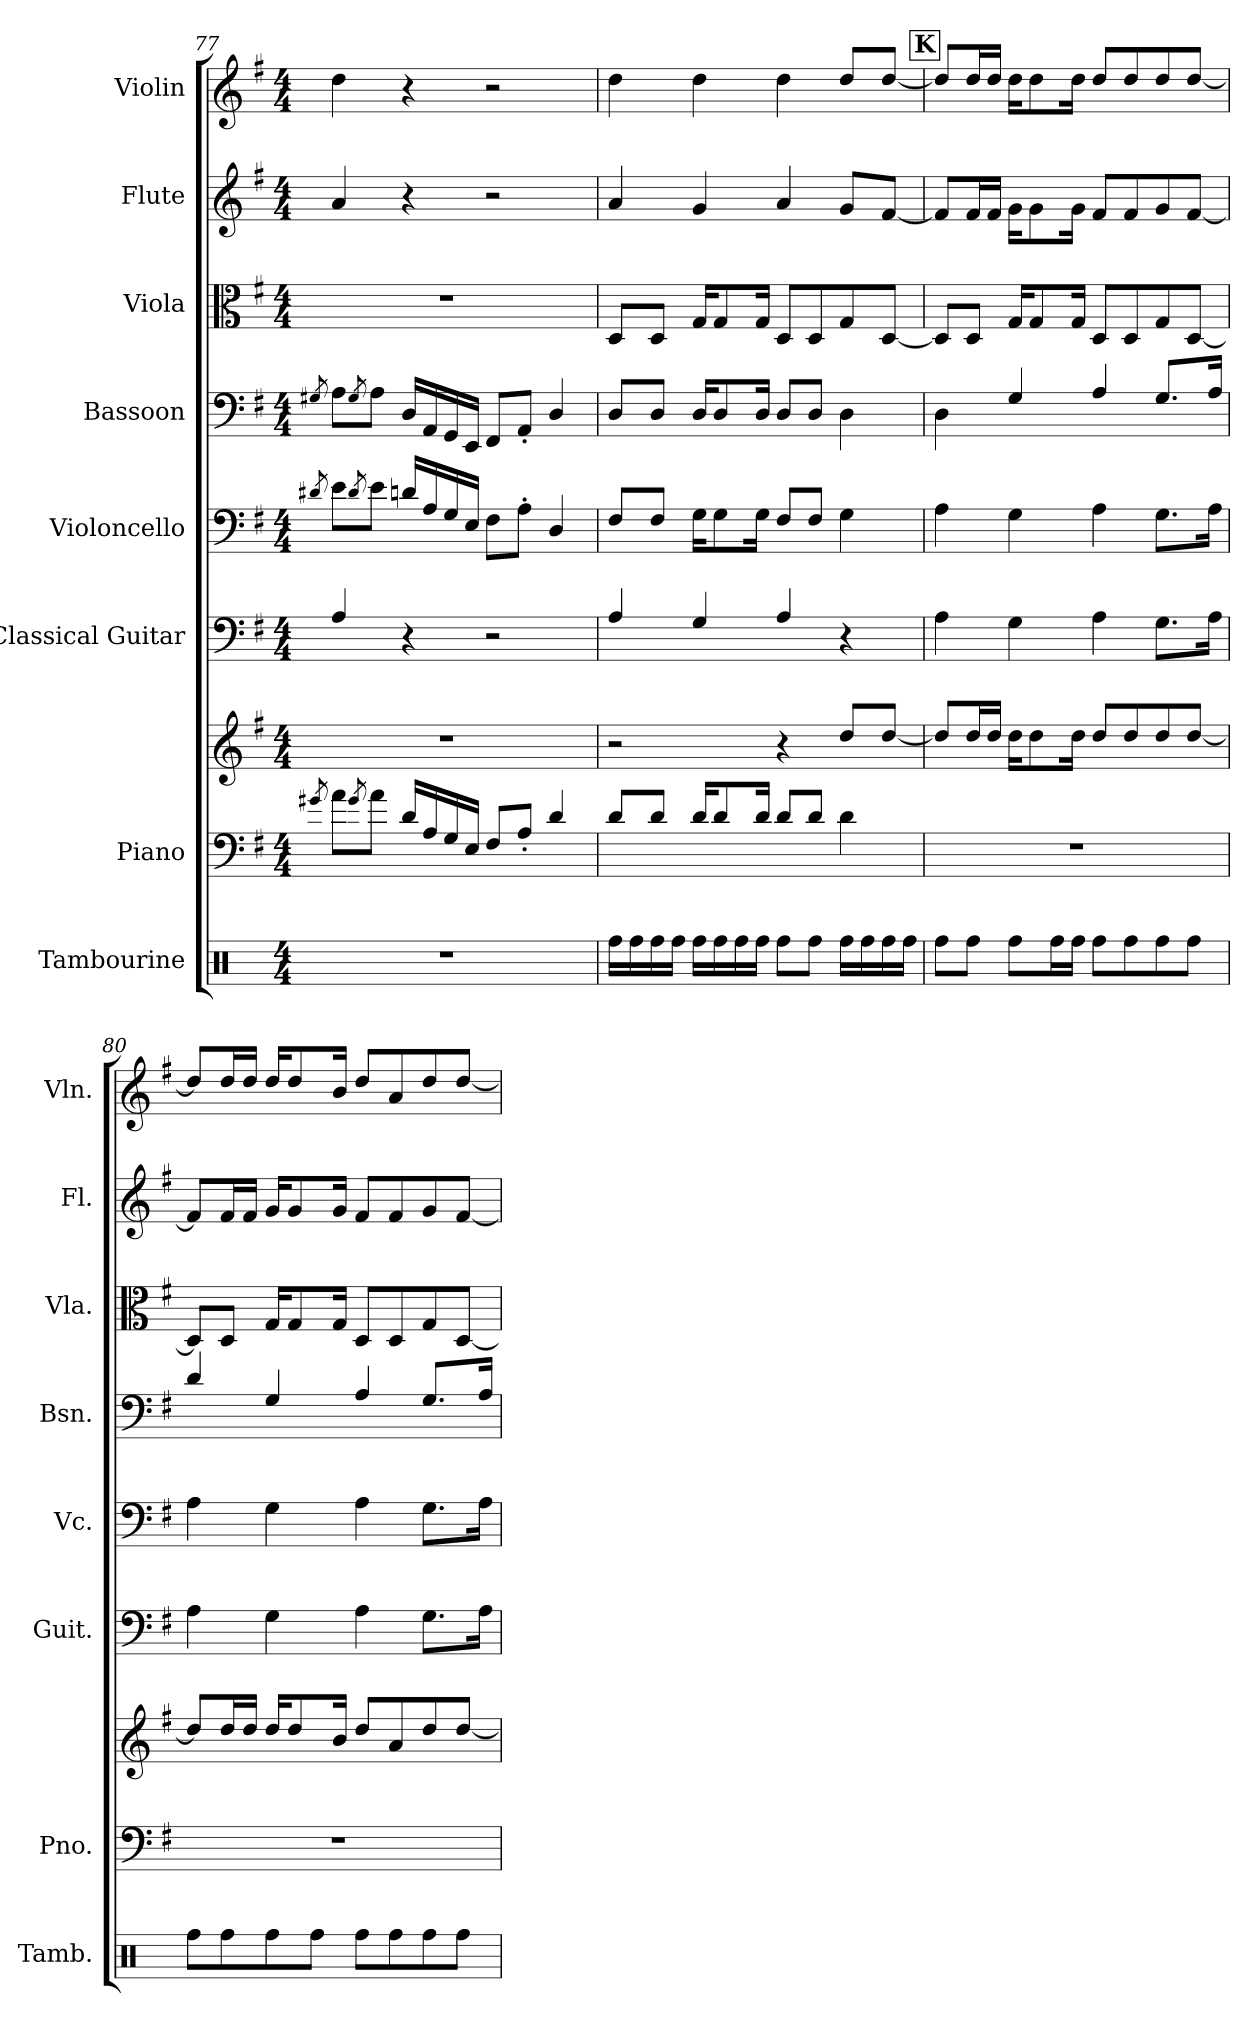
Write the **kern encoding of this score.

**kern	**kern	**kern	**kern	**kern	**kern	**kern	**kern	**kern
*part8	*part7	*part7	*part6	*part5	*part4	*part3	*part2	*part1
*staff9	*staff8	*staff7	*staff6	*staff5	*staff4	*staff3	*staff2	*staff1
*I"Tambourine	*I"Piano	*	*I"Classical Guitar	*I"Violoncello	*I"Bassoon	*I"Viola	*I"Flute	*I"Violin
*I'Tamb.	*I'Pno.	*	*I'Guit.	*I'Vc.	*I'Bsn.	*I'Vla.	*I'Fl.	*I'Vln.
!!LO:LB:g=z
*clefX	*clefF4	*clefG2	*clefF4	*clefF4	*clefF4	*clefC3	*clefG2	*clefG2
*k[]	*k[f#]	*k[f#]	*k[f#]	*k[f#]	*k[f#]	*k[f#]	*k[f#]	*k[f#]
*M4/4	*M4/4	*M4/4	*M4/4	*M4/4	*M4/4	*M4/4	*M4/4	*M4/4
=77	=77	=77	=77	=77	=77	=77	=77	=77
.	8qg#X/	.	.	8qd#X/	8qG#X/	.	.	.
1r	8a\L	1r	4A/	8e\L	8A\L	1r	4a/	4dd\
.	8qg#/	.	.	8qd#/	8qG#/	.	.	.
.	8a\J	.	.	8e\J	8A\J	.	.	.
.	16d/LL	.	4r	16dn/LL	16D/LL	.	4r	4r
.	16A/	.	.	16A/	16AA/	.	.	.
.	16G/	.	.	16G/	16GG/	.	.	.
.	16E/JJ	.	.	16E/JJ	16EE/JJ	.	.	.
.	8F#/L	.	2r	8F#\L	8FF#/L	.	2r	2r
.	8A'/J	.	.	8A'\J	8AA'/J	.	.	.
.	4d/	.	.	4D/	4D/	.	.	.
=78	=78	=78	=78	=78	=78	=78	=78	=78
16Rff\LL	8d/L	2r	4A/	8F#/L	8D/L	8D/L	4a/	4dd\
16Rff\	.	.	.	.	.	.	.	.
16Rff\	8d/J	.	.	8F#/J	8D/J	8D/J	.	.
16Rff\JJ	.	.	.	.	.	.	.	.
16Rff\LL	16d/KL	.	4G/	16G\KL	16D/KL	16G/KL	4g/	4dd\
16Rff\	8d/	.	.	8G\	8D/	8G/	.	.
16Rff\	.	.	.	.	.	.	.	.
16Rff\JJ	16d/Jk	.	.	16G\Jk	16D/Jk	16G/Jk	.	.
8Rff\L	8d/L	4r	4A/	8F#/L	8D/L	8D/L	4a/	4dd\
8Rff\J	8d/J	.	.	8F#/J	8D/J	8D/	.	.
16Rff\LL	4d\	8dd/L	4r	4G\	4D\	8G/	8g/L	8dd/L
16Rff\	.	.	.	.	.	.	.	.
16Rff\	.	[8dd/J	.	.	.	[8D/J	[8f#/J	[8dd/J
16Rff\JJ	.	.	.	.	.	.	.	.
!!LO:REH:place=s1:a:B:fs=14:t=K
=79	=79	=79	=79	=79	=79	=79	=79	=79
8Rff\L	1r	8dd/L]	4A\	4A\	4D\	8D/L]	8f#/L]	8dd/L]
8Rff\J	.	16dd/L	.	.	.	8D/J	16f#/L	16dd/L
.	.	16dd/JJ	.	.	.	.	16f#/JJ	16dd/JJ
8Rff\L	.	16dd\KL	4G\	4G\	4G/	16G/KL	16g\KL	16dd\KL
.	.	8dd\	.	.	.	8G/	8g\	8dd\
16Rff\L	.	.	.	.	.	.	.	.
16Rff\JJ	.	16dd\Jk	.	.	.	16G/Jk	16g\Jk	16dd\Jk
8Rff\L	.	8dd/L	4A\	4A\	4A/	8D/L	8f#/L	8dd/L
8Rff\	.	8dd/	.	.	.	8D/	8f#/	8dd/
8Rff\	.	8dd/	8.G\L	8.G\L	8.G/L	8G/	8g/	8dd/
8Rff\J	.	[8dd/J	.	.	.	[8D/J	[8f#/J	[8dd/J
.	.	.	16A\Jk	16A\Jk	16A/Jk	.	.	.
=80	=80	=80	=80	=80	=80	=80	=80	=80
8Rff\L	1r	8dd/L]	4A\	4A\	4d/	8D/L]	8f#/L]	8dd/L]
8Rff\	.	16dd/L	.	.	.	8D/J	16f#/L	16dd/L
.	.	16dd/JJ	.	.	.	.	16f#/JJ	16dd/JJ
8Rff\	.	16dd/KL	4G\	4G\	4G/	16G/KL	16g/KL	16dd/KL
.	.	8dd/	.	.	.	8G/	8g/	8dd/
8Rff\J	.	.	.	.	.	.	.	.
.	.	16b/Jk	.	.	.	16G/Jk	16g/Jk	16b/Jk
8Rff\L	.	8dd/L	4A\	4A\	4A/	8D/L	8f#/L	8dd/L
8Rff\	.	8a/	.	.	.	8D/	8f#/	8a/
8Rff\	.	8dd/	8.G\L	8.G\L	8.G/L	8G/	8g/	8dd/
8Rff\J	.	[8dd/J	.	.	.	[8D/J	[8f#/J	[8dd/J
.	.	.	16A\Jk	16A\Jk	16A/Jk	.	.	.
=	=	=	=	=	=	=	=	=
*-	*-	*-	*-	*-	*-	*-	*-	*-
